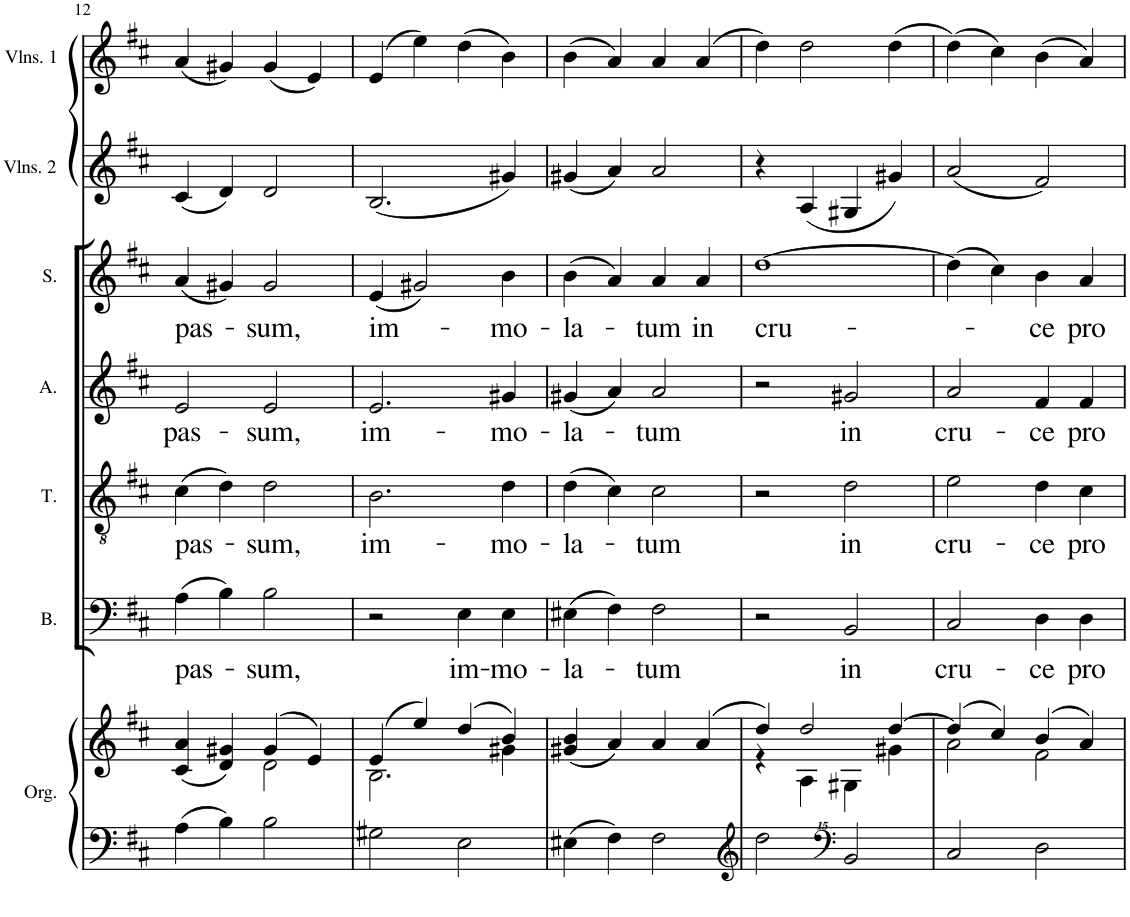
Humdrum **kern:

**kern	**kern	**kern	**text	**kern	**text	**kern	**text	**kern	**text	**kern	**kern
*part7	*part7	*part6	*part6	*part5	*part5	*part4	*part4	*part3	*part3	*part2	*part1
*staff8	*staff7	*staff6	*staff6	*staff5	*staff5	*staff4	*staff4	*staff3	*staff3	*staff2	*staff1
*I"Orgue	*	*I"Bass	*	*I"Tenor	*	*I"Alto	*	*I"Soprano	*	*I"Violins 2	*I"Violins 1
*I'Org.	*	*I'B.	*	*I'T.	*	*I'A.	*	*I'S.	*	*I'Vlns. 2	*I'Vlns. 1
!!LO:PB:g=z
*clefF4	*clefG2	*clefF4	*	*clefGv2	*	*clefG2	*	*clefG2	*	*clefG2	*clefG2
*k[f#c#]	*k[f#c#]	*k[f#c#]	*	*k[f#c#]	*	*k[f#c#]	*	*k[f#c#]	*	*k[f#c#]	*k[f#c#]
*M4/4	*M4/4	*M4/4	*	*M4/4	*	*M4/4	*	*M4/4	*	*M4/4	*M4/4
*met(c|)	*met(c|)	*met(c|)	*	*met(c|)	*	*met(c|)	*	*met(c|)	*	*met(c|)	*met(c|)
=12	=12	=12	=12	=12	=12	=12	=12	=12	=12	=12	=12
*	*^	*	*	*	*	*	*	*	*	*	*
!	!	!	!	!LO:LY:b	!	!LO:LY:b	!	!LO:LY:b	!	!LO:LY:b	!	!
4A\	(4c#/ 4a/	2ryy	(4A\	pas-	(4c#\	pas-	2e/	pas-	(4a/	pas-	(4c#/	(4a/
4B\	4d/ 4g#X/)	.	4B\)	.	4d\)	.	.	.	4g#X/)	.	4d/)	4g#X/)
!	!	!	!	!LO:LY:b	!	!LO:LY:b	!	!LO:LY:b	!	!LO:LY:b	!	!
2B\	(4g#/	2d\	2B\	-sum,	2d\	-sum,	2e/	-sum,	2g#/	-sum,	2d/	(4g#/
.	4e/)	.	.	.	.	.	.	.	.	.	.	4e/)
=13	=13	=13	=13	=13	=13	=13	=13	=13	=13	=13	=13	=13
!	!	!	!	!	!	!LO:LY:b	!	!LO:LY:b	!	!LO:LY:b	!	!
2G#X\	(4e/	2.B\	2r	.	2.B\	im-	2.e/	im-	(4e/	im-	(2.B/	(4e/
.	4ee/)	.	.	.	.	.	.	.	2g#X/)	.	.	4ee\)
!	!	!	!	!LO:LY:b	!	!	!	!	!	!	!	!
2E\	(4dd/	.	4E\	im-	.	.	.	.	.	.	.	(4dd\
!	!	!	!	!LO:LY:b	!	!LO:LY:b	!	!LO:LY:b	!	!LO:LY:b	!	!
.	4b/)	4g#X\	4E\	-mo-	4d\	-mo-	4g#X/	-mo-	4b\	-mo-	4g#X/)	4b\)
=14	=14	=14	=14	=14	=14	=14	=14	=14	=14	=14	=14	=14
!	!	!	!	!LO:LY:b	!	!LO:LY:b	!	!LO:LY:b	!	!LO:LY:b	!	!
*	*v	*v	*	*	*	*	*	*	*	*	*	*
4E#X\	(4g#X/ 4b/	(4E#X\	-la-	(4d\	-la-	(4g#X/	-la-	(4b\	-la-	(4g#X/	(4b\
4F#\	4a/)	4F#\)	.	4c#\)	.	4a/)	.	4a/)	.	4a/)	4a/)
!	!	!	!LO:LY:b	!	!LO:LY:b	!	!LO:LY:b	!	!LO:LY:b	!	!
2F#\	4a/	2F#\	-tum	2c#\	-tum	2a/	-tum	4a/	-tum	2a/	4a/
!	!	!	!	!	!	!	!	!	!LO:LY:b	!	!
.	(4a/	.	.	.	.	.	.	4a/	in	.	(4a/
=15	=15	=15	=15	=15	=15	=15	=15	=15	=15	=15	=15
*clefG2	*	*	*	*	*	*	*	*	*	*	*
*	*^	*	*	*	*	*	*	*	*	*	*
!	!	!	!	!	!	!	!	!	!	!LO:LY:b	!	!
2dd\	4dd/)	4r	2r	.	2r	.	2r	.	[1dd	cru-	4r	4dd\)
.	2dd/	4A\	.	.	.	.	.	.	.	.	(4A/	2dd\
*clefF^^4	*	*	*	*	*	*	*	*	*	*	*	*
!	!	!	!	!LO:LY:b	!	!LO:LY:b	!	!LO:LY:b	!	!	!	!
2b/	.	4G#X\	2BB/	in	2d\	in	2g#X/	in	.	.	4G#X/	.
.	[4dd/	4g#X\	.	.	.	.	.	.	.	.	4g#X/)	(4dd\
=16	=16	=16	=16	=16	=16	=16	=16	=16	=16	=16	=16	=16
!	!	!	!	!LO:LY:b	!	!LO:LY:b	!	!LO:LY:b	!	!	!	!
2cc#/	(4dd/]	2a\	2C#/	cru-	2e\	cru-	2a/	cru-	(4dd\]	.	(2a/	(4dd\)
.	4cc#/)	.	.	.	.	.	.	.	4cc#\)	.	.	4cc#\)
!	!	!	!	!LO:LY:b	!	!LO:LY:b	!	!LO:LY:b	!	!LO:LY:b	!	!
2dd\	(4b/	2f#\	4D\	-ce	4d\	-ce	4f#/	-ce	4b\	-ce	2f#/)	(4b\
!	!	!	!	!LO:LY:b	!	!LO:LY:b	!	!LO:LY:b	!	!LO:LY:b	!	!
.	4a/)	.	4D\	pro	4c#\	pro	4f#/	pro	4a/	pro	.	4a/)
*	*v	*v	*	*	*	*	*	*	*	*	*	*
=	=	=	=	=	=	=	=	=	=	=	=
*-	*-	*-	*-	*-	*-	*-	*-	*-	*-	*-	*-
